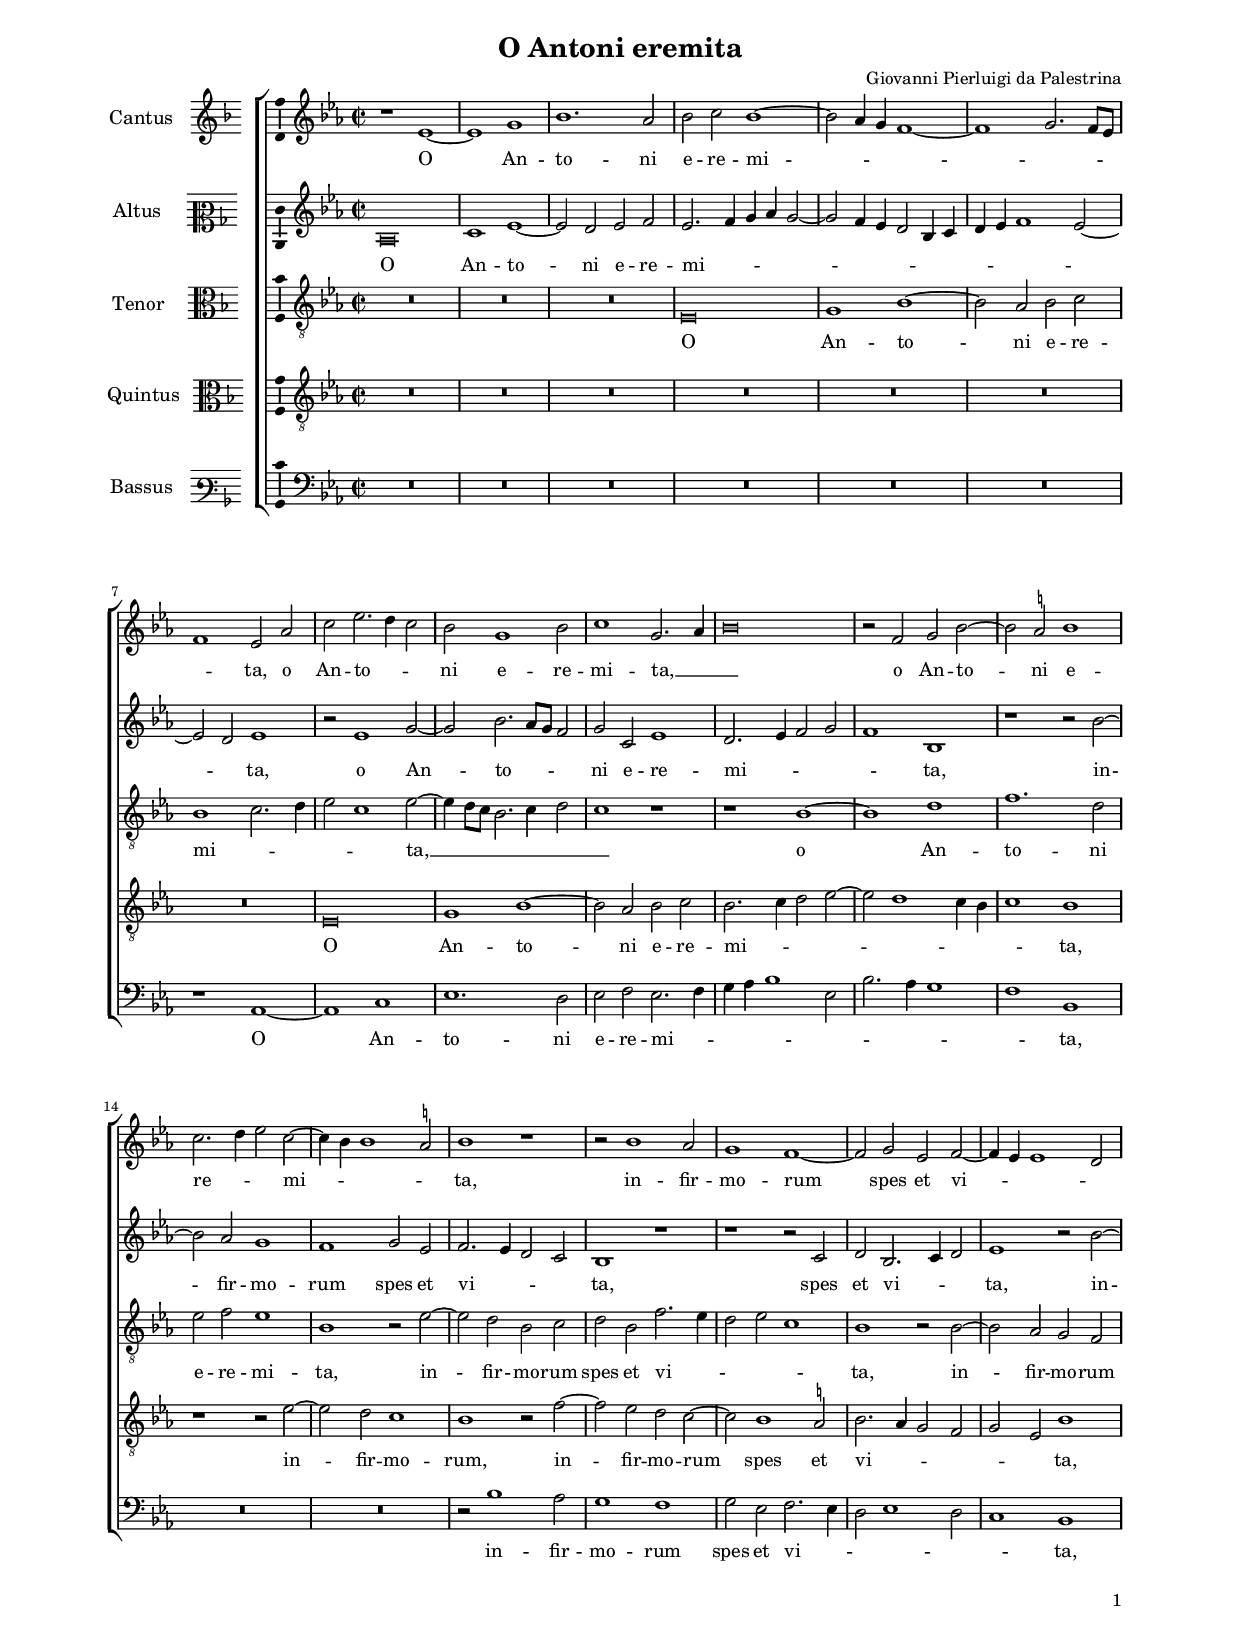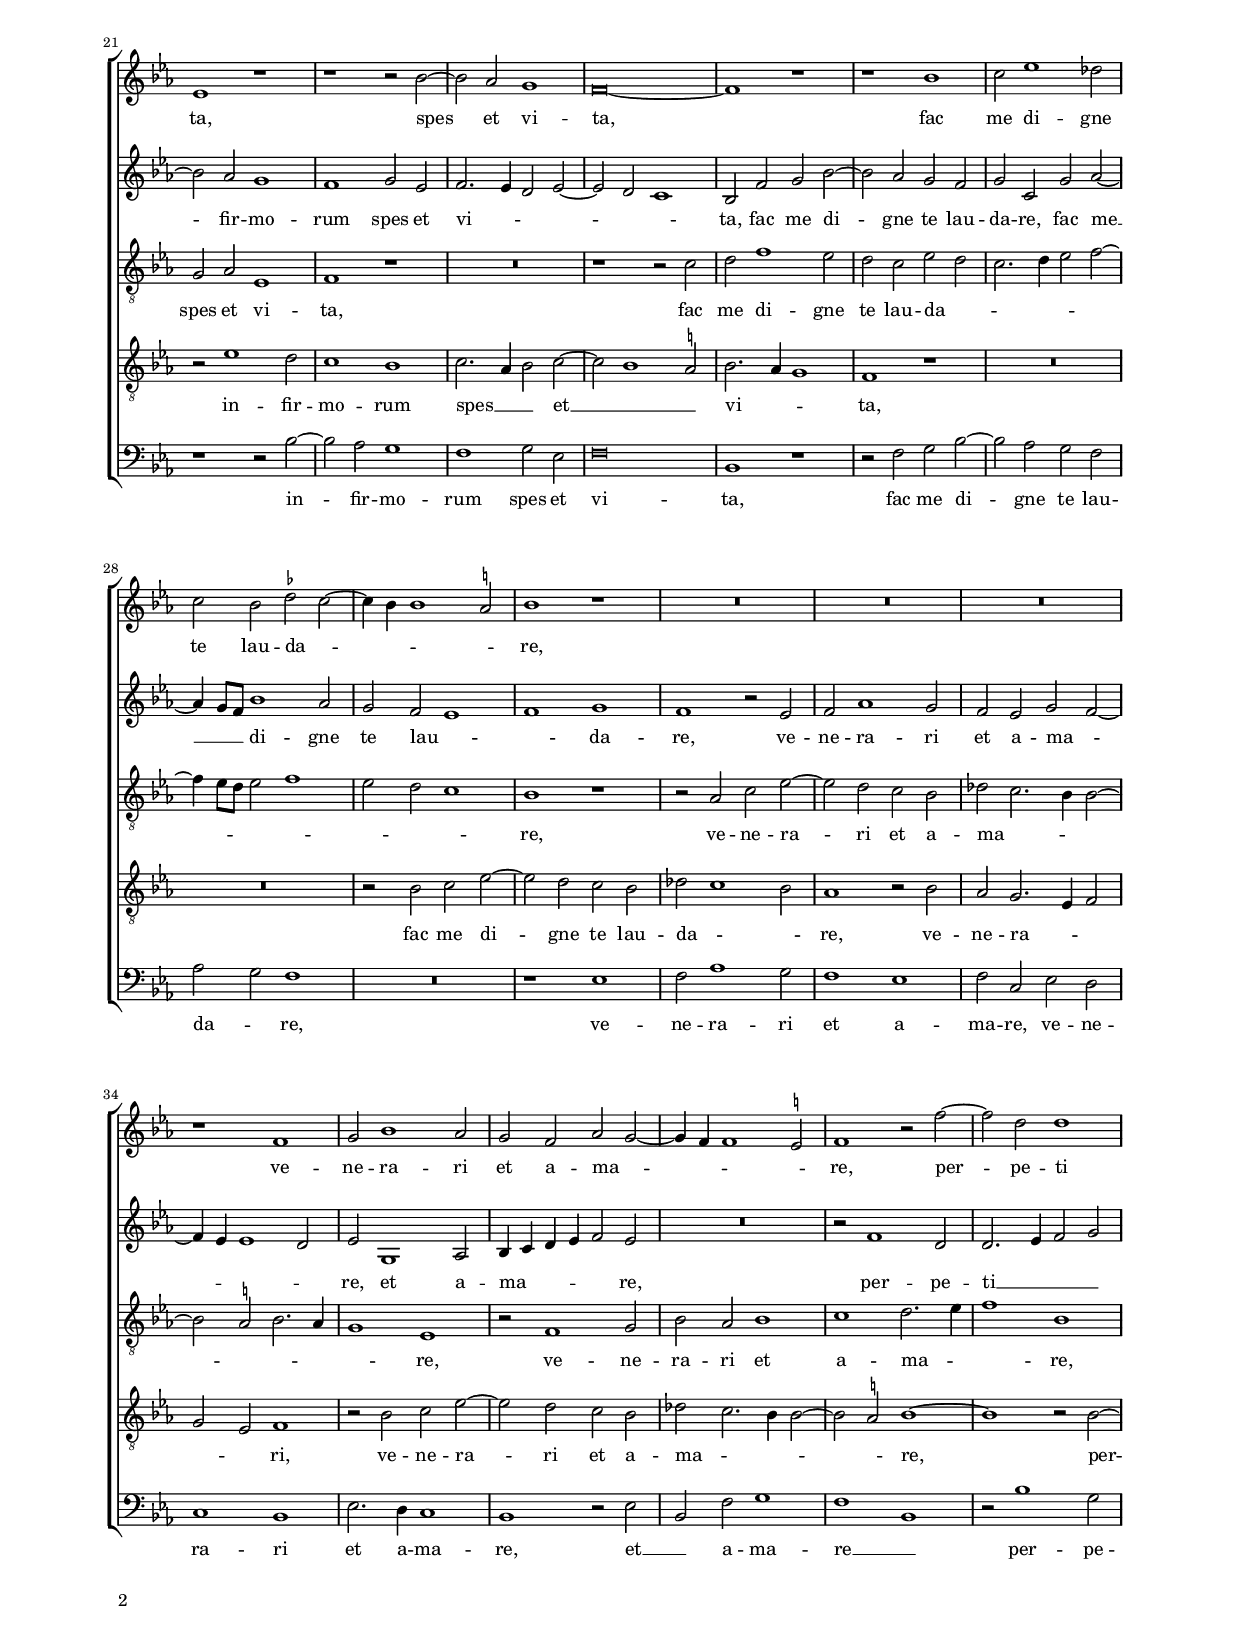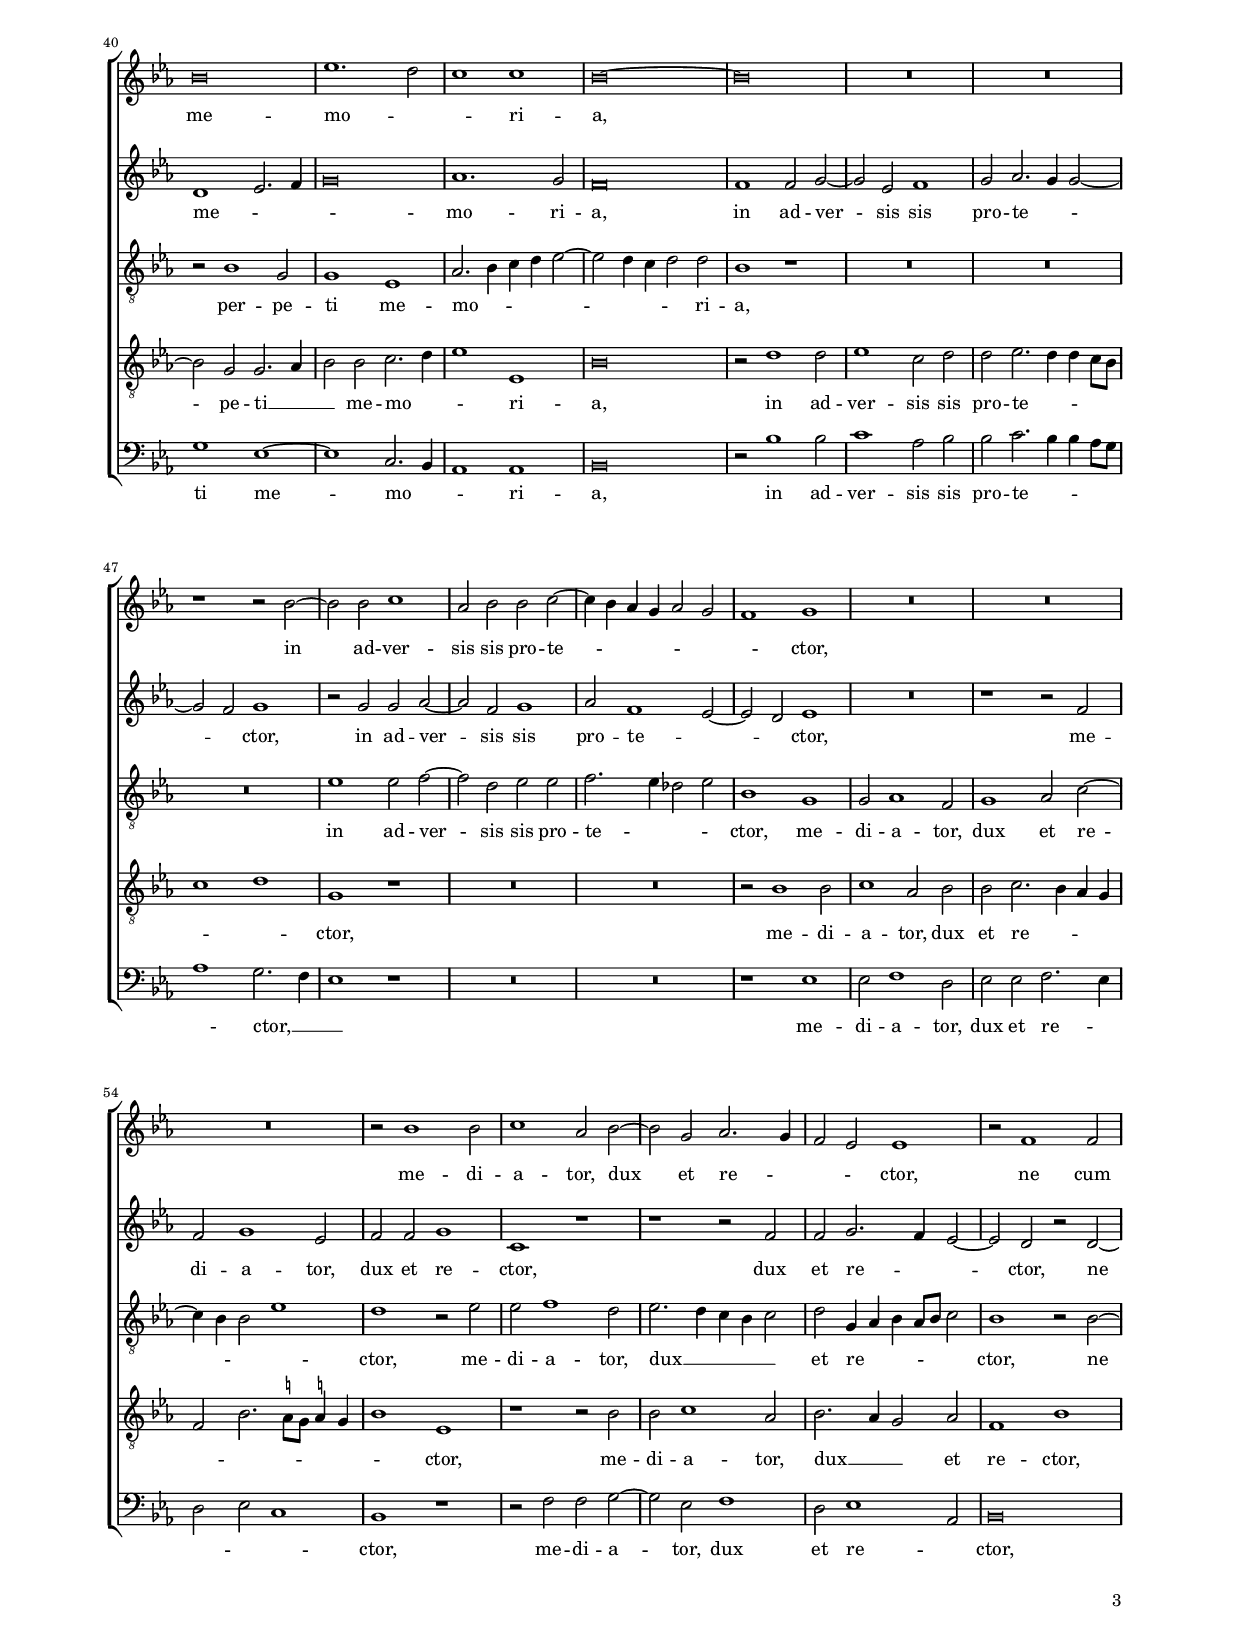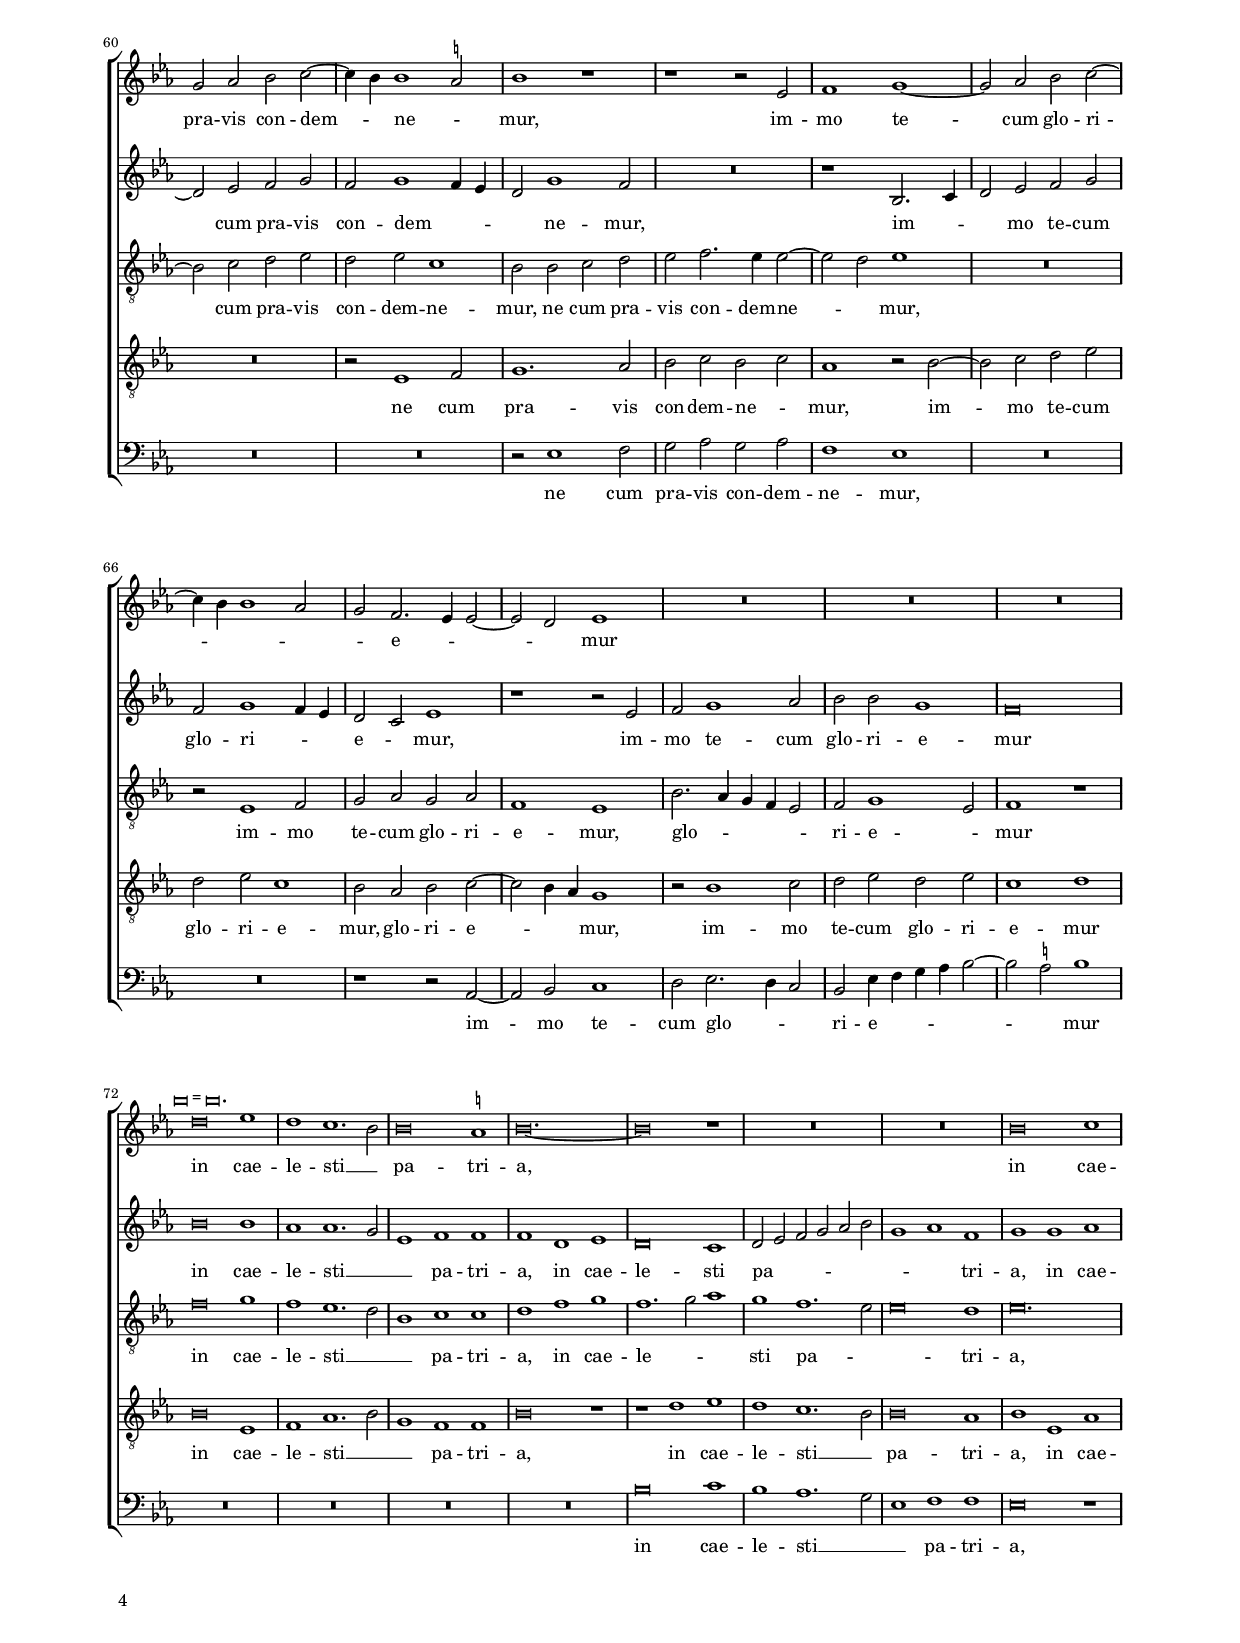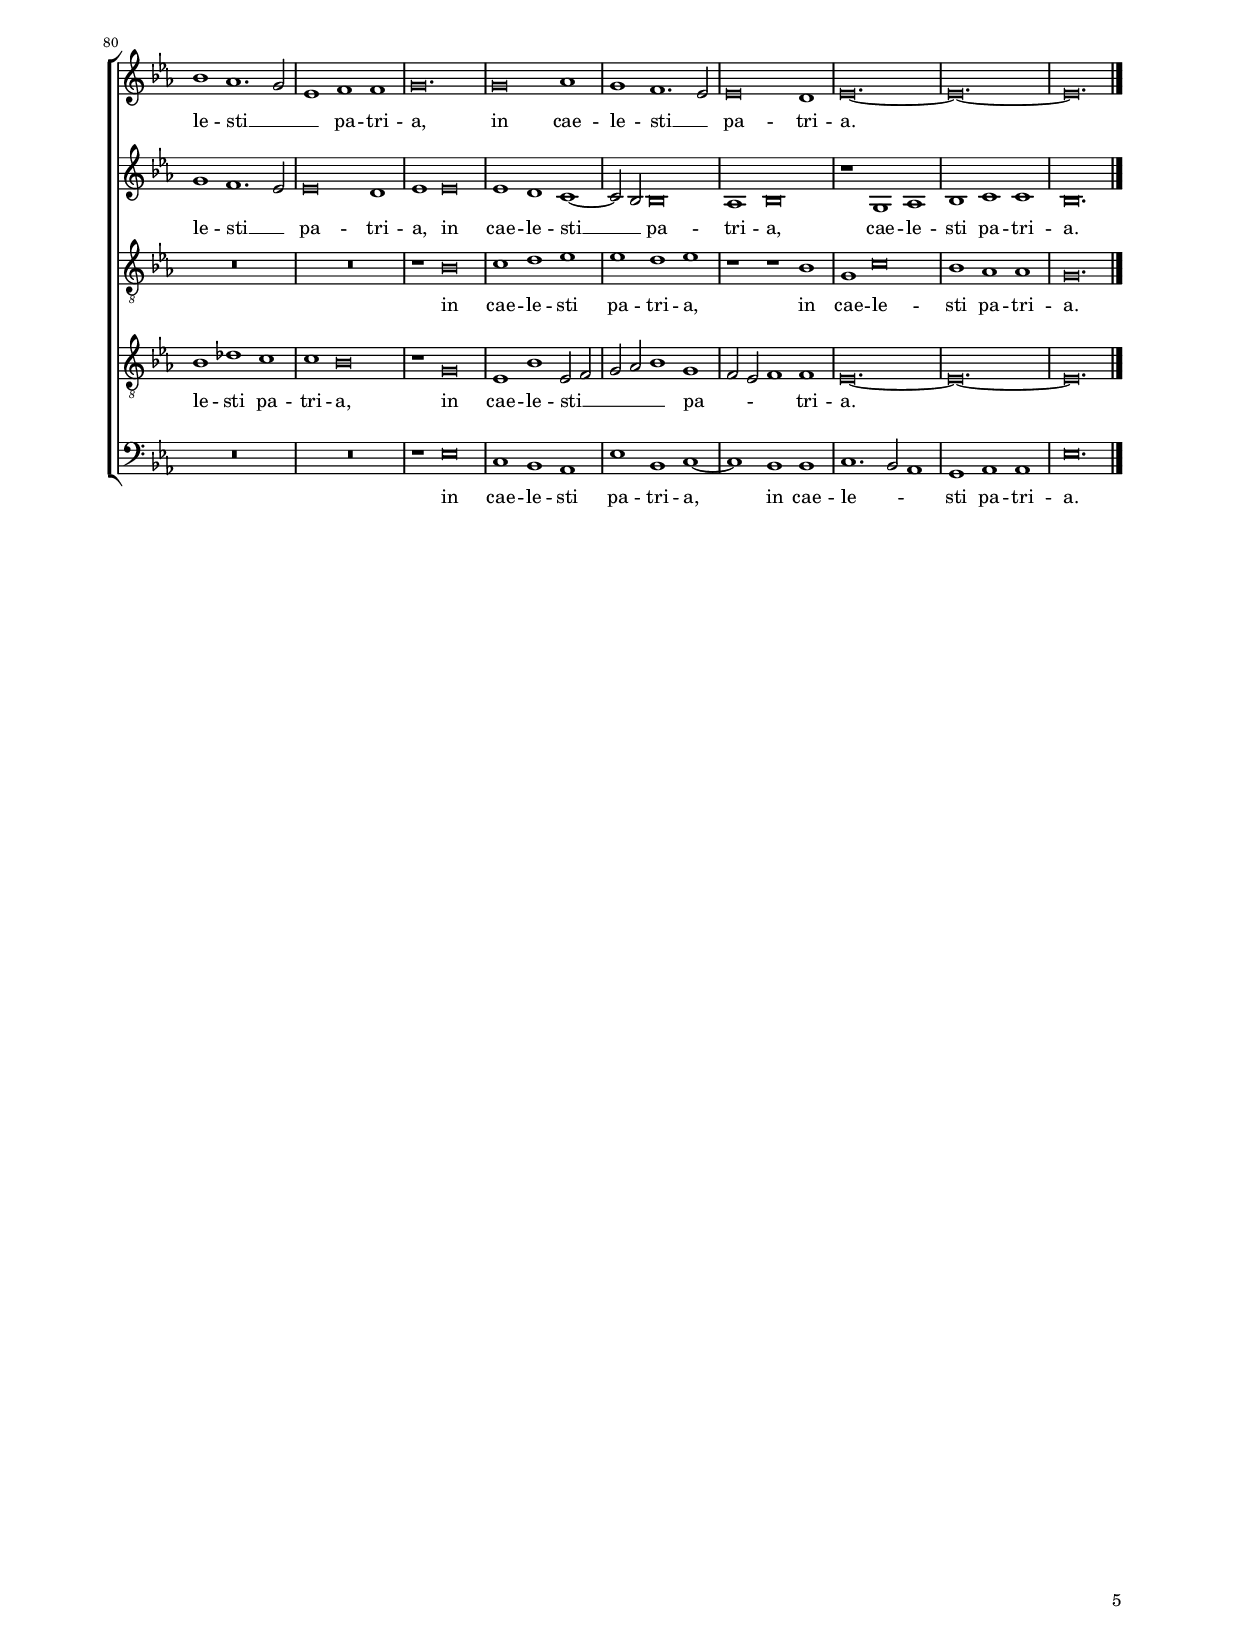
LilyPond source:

\header
{
  title="O Antoni eremita"
  composer="Giovanni Pierluigi da Palestrina"
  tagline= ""
}

\version "2.20.0"
\include "deutsch.ly"
#(set-global-staff-size 15)
% #(set-default-paper-size "letter")
#(ly:set-option 'point-and-click #f)


\paper
	{
	top-margin = 1.8 \cm
	bottom-margin = 1.2 \cm
	left-margin = 2 \cm
	right-margin = 2 \cm
	ragged-bottom = ##f
	ragged-last-bottom = ##t
	print-page-number = ##f
	system-system-spacing = #'((basic-distance . 18) (minimum-distance . 14) (padding . 8) (strechability . 150))
    oddFooterMarkup=\markup   \fill-line { "" \fromproperty #'page:page-number-string }
    evenFooterMarkup=\markup  \fill-line { \fromproperty #'page:page-number-string "" }
    last-bottom-spacing = #'((basic-distance . 12) (minimum-distance . 7) (padding . 4))
%	systems-per-page = 3
%   page-count = 4
%	min-systems-per-page = 3
	markup-system-spacing = #'(basic-distance . 12 )
%	print-all-headers = ##t
%	print-first-page-number = ##t
%	first-page-number = 1
	}

timeGlyphPhi =
#(ly:make-stencil
  `(path 0.001
    `(moveto  -1.06 0.0
      curveto -1.06 -0.60 -0.60 -1.06  0.00 -1.06
      curveto  0.60 -1.06  1.06 -0.60  1.06  0.00
      curveto  1.06  0.60  0.60  1.06  0.00  1.06
      curveto -0.60  1.06 -1.06  0.60 -1.06  0.00
      lineto  -0.50  0.00
      lineto  -0.50  0.34
      curveto -0.50  0.64 -0.30  0.94  0.00  0.94
      curveto  0.30  0.94  0.50  0.64  0.50  0.34
      lineto   0.50 -0.34
      curveto  0.50 -0.64  0.34 -0.94  0.00 -0.94
      curveto -0.30 -0.94 -0.50 -0.64 -0.50 -0.34
      lineto  -0.50  0.00
      moveto  -0.05  1.40
      curveto -0.08  1.40 -0.10  1.38 -0.10  1.35
      lineto  -0.10 -1.35
      curveto -0.10 -1.38 -0.08 -1.40 -0.05 -1.40
      lineto   0.05 -1.40
      curveto  0.08 -1.40  0.10 -1.38  0.10 -1.35
      lineto   0.10  1.35
      curveto  0.10  1.38  0.08  1.40  0.05  1.40
      closepath)
     'round
     'round
     #t)
   (cons -1.06 1.06)
   (cons -1 1))

threeTwo = \markup {
  \override #'(baseline-skip . 2)
  \number \vcenter \column {"3" "2"}
}

stencilPhiThreeTwo =
#(lambda (grob)
  (let ((sz (ly:grob-property grob 'font-size 0.0)))
       (set! (ly:grob-property grob 'stencil)
             (ly:stencil-combine-at-edge
               (ly:stencil-scale timeGlyphPhi 1 1)
               X
               RIGHT
               (grob-interpret-markup grob threeTwo )
               0.7 ))))

PhiThreeTwo = {
  \newSpacingSection
  \override Score.SpacingSpanner.common-shortest-duration = #(ly:make-moment 1 2)
  \once \override Staff.TimeSignature.stencil = #stencilPhiThreeTwo
  \time 3/1
}
 


global = {
	\key f \major
	\time 2/2 \set Score.measureLength = #(ly:make-moment 2/1)
    \set Score.tempoHideNote = ##t
    \tempo 2 = 90
    \skip 1*2*71
    \mark \markup { \fontsize #-3 \override #'(style . baroque) { \note  #"breve" #1 = \note #"breve." #1 } }
	\PhiThreeTwo
    \tempo 2 = 135
    \skip 1*3*17 \bar "|."
	}

	ficta = { \once \set suggestAccidentals = ##t }

	forget = #(define-music-function (music) (ly:music?) #{
		\accidentalStyle forget
		$music
		\accidentalStyle default
		#})

	m = \melisma
	me = \melismaEnd



incipitcantus = \markup { \score {
	{
	\set Staff.instrumentName = \markup { \fontsize #1 "Cantus" }
	\key f \major
	\clef violin
	s4 \bar ""
	}
	\layout  {
	raggedright = ##t
	indent = 1.6 \cm
	line-width = 2.2\cm
	\context { \Staff \remove Time_signature_engraver }
	\override Staff.Clef.Y-extent = #'(0 . 0)
	}} \hspace #1 }

      
incipitaltus = \markup { \score {
	{
	\set Staff.instrumentName = \markup { \fontsize #1 "Altus" }
	\key f \major
	\clef mezzosoprano
	s4 \bar ""
	}
	\layout  {
	raggedright = ##t
	indent = 1.6 \cm
	line-width = 2.2\cm
	\context { \Staff \remove Time_signature_engraver }
	\override Staff.Clef.Y-extent = #'(0 . 0)
	}} \hspace #1 }


incipittenor = \markup { \score {
	{
	\set Staff.instrumentName = \markup { \fontsize #1 "Tenor" }
	\key f \major
	\clef alto
	s4 \bar ""
	}
	\layout  {
	raggedright = ##t
	indent = 1.6 \cm
	line-width = 2.2\cm
	\context { \Staff \remove Time_signature_engraver }
	\override Staff.Clef.Y-extent = #'(0 . 0)
	}} \hspace #1 }
      
      
incipitquintus = \markup { \score {
	{
	\set Staff.instrumentName = \markup { \fontsize #1 "Quintus" }
	\key f \major
	\clef alto
	s4 \bar ""
	}
	\layout  {
	raggedright = ##t
	indent = 1.6 \cm
	line-width = 2.2\cm
	\context { \Staff \remove Time_signature_engraver }
	\override Staff.Clef.Y-extent = #'(0 . 0)
	}} \hspace #1 }
      
      
incipitbassus = \markup { \score {
	{
	\set Staff.instrumentName = \markup { \fontsize #1 "Bassus" }
	\key f \major
	\clef varbaritone
	s4 \bar ""
	}
	\layout  {
	raggedright = ##t
	indent = 1.6 \cm
	line-width = 2.2\cm
	\context { \Staff \remove Time_signature_engraver }
	\override Staff.Clef.Y-extent = #'(0 . 0)
	}} \hspace #1 }


cantus =  \relative c''
	{
	r1 f,~
	f1 a
	c1. b2 \noBreak
	c2 d c1~
%5
	c2 b4 a g1~ |
	g1 a2. g8 f \break \noPageBreak
	g1 f2 b
	d2 f2. e4 d2
	c2 a1 c2 \noBreak
%10
	d1 a2. b4 | \noBreak
	c\breve
	r2 g a c~
	c2 \ficta h c1 \break \noPageBreak
	d2. e4 f2 d~
%15
	d4 c c1 \ficta h2 |
	c1 r1 \noBreak
	r2 c1 b2 \noBreak
	a1 g~
	g2 a f g~
%20
	g4 f4 f1 e2 | \pageBreak
	f1 r
	r1 r2 c'~
	c2 b a1
	g\breve~
%25
	g1 r |
	r1 c
	d2 f1 es2 \break \noPageBreak
	d2 c \ficta es2 d~
	d4 c4 c1 \ficta h2
%30
	c1 r |
	R\breve
	R\breve
	R\breve \break \noPageBreak
	r1 g
%35
	a2 c1 b2 |
	a2 g b a~
	a4 g g1 \ficta fis2
	g1 r2 g'~
	g2 e e1 \pageBreak
%40
	c\breve |
	f1. e2
	d1 d
	c\breve~
	c\breve
%45
	R\breve |
	R\breve \break \noPageBreak
	r1 r2 c~
	c2 c d1
	b2 c c d~
%50
	d4 c b a b2 a |
	g1 a
	R\breve
	R\breve \break \noPageBreak
	R\breve
%55
	r2 c1 c2 |
	d1 b2 c~
	c2 a b2. a4
	g2 f f1
	r2 g1 g2 \pageBreak
%60
	a2 b c d~ |
	d4 c c1 \ficta h2
	c1 r
	r1 r2 f,
	g1 a~
%65
	a2 b c d~ | \break \noPageBreak
	d4 c c1 b2
	a2 g2. f4 f2~
	f2 e f1
	R\breve
%70
	R\breve |
	R\breve \break \noPageBreak
% Triple time
	e'\breve f1
	e1 d1. c2
	c\breve \ficta h1
%75
	c\breve.~ |
	c\breve r1
	R\breve.
	R\breve.
	c\breve d1 \pageBreak
%80
	c1 b1. a2 |
	f1 g g
	a\breve.
	a\breve b1
	a1 g1. f2
%85
	f\breve e1 |
	f\breve.~
	f\breve.~
	f\breve. |
	}


altus =  \relative c'
        {
	b\breve
	d1 f~
	f2 e f g
	f2. g4 a b a2~
%5
	a2 g4 f e2 c4 d |
	e4 f g1 f2~
	f2 e f1
	r2 f1 a2~
	a2 c2. b8 a g2
%10
	a2 d, f1 |
	e2. f4 g2 a
	g1 c,
	r1 r2 c'~
	c2 b a1
%15
	g1 a2 f |
	g2. f4 e2 d
	c1 r
	r1 r2 d
	e2 c2. d4 e2
%20
	f1 r2 c'~ |
	c2 b a1
	g1 a2 f
	g2. f4 e2 f~
	f2 e d1
%25
	c2 g' a c~ |
	c2 b a g
	a2 d, a' b~
	b4 a8 g c1 b2
	a2 g f1
%30
	g1 a |
	g1 r2 f
	g2 b1 a2
	g2 f a g~
	g4 f f1 e2
%35
	f2 a,1 b2 |
	c4 d e f g2 f
	R\breve
	r2 g1 e2
	e2. f4 g2 a
%40
	e1 f2. g4 |
	a\breve
	b1. a2
	g\breve
	g1 g2 a~
%45
	a2 f g1 |
	a2 b2. a4 a2~
	a2 g a1
	r2 a a b~
	b2 g a1
%50
	b2 g1 f2~ |
	f2 e f1
	R\breve
	r1 r2 g
	g2 a1 f2
%55
	g2 g a1 |
	d,1 r
	r1 r2 g
	g2 a2. g4 f2~
	f2 e r e~
%60
	e2 f g a |
	g2 a1 g4 f
	e2 a1 g2
	R\breve
	r1 c,2. d4
%65
	e2 f g a |
	g2 a1 g4 f
	e2 d f1
	r1 r2 f
	g2 a1 b2
%70
	c2 c a1 |
	g\breve
% Triple time
	c\breve c1
	b1 b1. a2
	f1 g g
%75
	g1 e f |
	e\breve d1
	e2 f g a b c
	a1 b g
	a1 a b
%80
	a1 g1. f2 |
	f\breve e1
	f1 f\breve
	f1 e d~
	d2 c c\breve
%85
	b1 c\breve |
	r1 a b
	c1 d d
	c\breve. |
	}


tenor =  \relative c'
	{
	R\breve
	R\breve
	R\breve
	f,\breve
%5
	a1 c~ |
	c2 b c d
	c1 d2. e4
	f2 d1 f2~
	f4 e8 d c2. d4 e2
%10
	d1 r |
	r1 c~
	c1 e
	g1. e2
	f2 g f1
%15
	c1 r2 f~ |
	f2 e c d
	e2 c g'2. f4
	e2 f d1
	c1 r2 c~
%20
	c2 b a g |
	a2 b f1
	g1 r
	R\breve
	r1 r2 d'
%25
	e2 g1 f2 |
	e2 d f e
	d2. e4 f2 g~
	g4 f8 e f2 g1
	f2 e d1
%30
	c1 r |
	r2 b d f~
	f2 e d c
	es2 d2. c4 c2~
	c2 \ficta h c2. \forget b4
%35
	a1 f |
	r2 g1 a2
	c2 b c1
	d1 e2. f4
	g1 c,
%40
	r2 c1 a2 |
	a1 f
	b2. c4 d e f2~
	f2 e4 d e2 e
	c1 r
%45
	R\breve |
	R\breve
	R\breve
	f1 f2 g~
	g2 e f f
%50
	g2. f4 es2 f |
	c1 a
	a2 b1 g2
	a1 b2 d~
	d4 c c2 f1
%55
	e1 r2 f |
	f2 g1 e2
	f2. e4 d c d2
	e2 a,4 b c b8 c d2
	c1 r2 c~
%60
	c2 d e f |
	e2 f d1
	c2 c d e
	f2 g2. f4 f2~
	f2 e f1
%65
	R\breve |
	r2 f,1 g2
	a2 b a b
	g1 f
	c'2. b4 a g f2
%70
	g2 a1 f2 |
	g1 r
% Triple time
	g'\breve a1
	g1 f1. e2
	c1 d d
%75
	e1 g a |
	g1. a2 b1
	a1 g1. f2
	f\breve e1
	f\breve.
%80
	R\breve. |
	R\breve.
	r1 c\breve
	d1 e f
	f1 e f
%85
	r1 r c |
	a1 d\breve
	c1 b b
	a\breve. |
	}


quintus  =  \relative c'
	{
	R\breve
	R\breve
	R\breve
	R\breve
%5
	R\breve |
	R\breve
	R\breve
	f,\breve
	a1 c~
%10
	c2 b c d |
	c2. d4 e2 f~
	f2 e1 d4 c
	d1 c
	r1 r2 f~
%15
	f2 e d1 |
	c1 r2 g'~
	g2 f e d~
	d2 c1 \ficta h2
	c2. b4 a2 g
%20
	a2 f c'1 |
	r2 f1 e2
	d1 c
	d2. b4 c2 d~
	d2 c1 \ficta h2
%25
	c2. b4 a1 |
	g1 r
	R\breve
	R\breve
	r2 c d f~
%30
	f2 e d c |
	es2 d1 c2
	b1 r2 c
	b2 a2. f4 g2
	a2 f g1
%35
	r2 c d f~ |
	f2 e d c
	es2 d2. c4 c2~
	c2 \ficta h c1~
	c1 r2 c~
%40
	c2 a a2. b4 |
	c2 c d2. e4
	f1 f,
	c'\breve
	r2 e1 e2
%45
	f1 d2 e |
	e2 f2. e4 e d8 c
	d1 e
	a,1 r
	R\breve
%50
	R\breve |
	r2 c1 c2
	d1 b2 c
	c2 d2. c4 b a
	g2 c2. \stemDown \ficta h8 a \stemNeutral \ficta h!4 a
%55
	c1 f, |
	r1 r2 c'
	c2 d1 b2
	c2. b4 a2 b
	g1 c
%60
	R\breve |
	r2 f,1 g2
	a1. b2
	c2 d c d
	b1 r2 c~
%65
	c2 d e f |
	e2 f d1
	c2 b c d~
	d2 c4 b a1
	r2 c1 d2
%70
	e2 f e f |
	d1 e
        % Triple time
	c\breve f,1
	g1 b1. c2
	a1 g g
%75
	c\breve r1 |
	r1 e f
	e1 d1. c2
	c\breve b1
	c1 f, b
%80
	c1 es d |
	d1 c\breve
	r1 a\breve
	f1 c' f,2 g
	a2 b c1 a
%85
	g2 f g1 g |
	f\breve.~
	f\breve.~
	f\breve. |
	}


bassus  =  \relative c
	{
	R\breve
	R\breve
	R\breve
	R\breve
%5
	R\breve |
	R\breve
	r1 b~
	b1 d
	f1. e2
%10
	f2 g f2. g4 |
	a4 b c1 f,2
	c'2. b4 a1
	g1 c,
	R\breve
%15
	R\breve |
	r2 c'1 b2
	a1 g
	a2 f g2. f4
	e2 f1 e2
%20
	d1 c |
	r1 r2 c'~
	c2 b a1
	g1 a2 f
	g\breve
%25
	c,1 r |
	r2 g' a c~
	c2 b a g
	b2 a g1
	R\breve
%30
	r1 f |
	g2 b1 a2
	g1 f
	g2 d f e
	d1 c
%35
	f2. e4 d1 |
	c1 r2 f
	c2 g' a1
	g1 c,
	r2 c'1 a2
%40
	a1 f~ |
	f1 d2. c4
	b1 b
	c\breve
	r2 c'1 c2
%45
	d1 b2 c |
	c2 d2. c4 c b8 a
	b1 a2. g4
	f1 r
	R\breve
%50
	R\breve |
	r1 f
	f2 g1 e2
	f2 f g2. f4
	e2 f d1
%55
	c1 r |
	r2 g' g a~
	a2 f g1
	e2 f1 b,2
	c\breve
%60
	R\breve |
	R\breve
	r2 f1 g2
	a2 b a b
	g1 f
%65
	R\breve |
	R\breve
	r1 r2 b,~
	b2 c d1
	e2 f2. e4 d2
%70
	c2 f4 g a b c2~ |
	c2 \ficta h c1
% Triple time
	R\breve.
	R\breve.
	R\breve.
%75
	R\breve. |
	c\breve d1
	c1 b1. a2
	f1 g g
	f\breve r1
%80
	R\breve. |
	R\breve.
	r1 f\breve
	d1 c b
	f'1 c d~
%85
	d1 c c |
	d1. c2 b1
	a1 b b
	f'\breve. |
	}


lyricscantus = \lyricmode {
	O An -- to -- ni e -- re -- mi -- _ _ _ _ _ _ _ ta,
        o An -- to -- _ _ ni e -- re -- mi -- ta, __ _ _
        o An -- to -- ni e -- re -- _ _ mi -- _ _ _ ta,
        in -- fir -- mo -- rum spes et vi -- _ _ _ ta,
        spes et vi -- ta,
        fac me di -- gne te lau -- da -- _ _ _ _ re,
        ve -- ne -- ra -- ri et a -- ma -- _ _ _ _ re,
        per -- pe -- ti me -- mo -- _ _ ri -- a,
        in ad -- ver -- sis sis pro -- te -- _ _ _ _ _ _ ctor,
        me -- di -- a -- tor, dux et re -- _ _ _ ctor,
        ne cum pra -- vis con -- dem -- _ ne -- _ mur,
        im -- mo te -- cum glo -- ri -- _ _ _ _ e -- _ _ _ mur
        in cae -- le -- sti __ _ pa -- tri -- a,
        in cae -- le -- sti __ _ _ pa -- tri -- a,
        in cae -- le -- sti __ _ pa -- tri -- a.
	}


lyricsaltus = \lyricmode {
        O An -- to -- ni e -- re -- mi -- _ _ _ _ _ _ _ _ _ _ _ _ _ _ ta,
        o An -- to -- _ _ _ ni e -- re -- mi -- _ _ _ _ ta,
        in -- fir -- mo -- rum spes et vi -- _ _ _ ta,
        spes et vi -- _ _ ta,
        in -- fir -- mo -- rum spes et vi -- _ _ _ _ _ ta,
        fac me di -- gne te lau -- da -- re,
        fac me __ _ _ di -- gne te lau -- _ _ da -- re,
        ve -- ne -- ra -- ri et a -- ma -- _ _ _ _ re,
        et a -- ma -- _ _ _ _  re,
        per -- pe -- ti __ _ _ _ me -- _ _ _ mo -- ri -- a,
        in ad -- ver -- sis sis pro -- te -- _ _ _ ctor,
        in ad -- ver -- sis sis pro -- te -- _ _ ctor,
        me -- di -- a -- tor, dux et re -- ctor,
        dux et re -- _ _ ctor,
        ne cum pra -- vis con -- dem -- _ _ _ ne -- mur,
        im -- _ _ mo te -- cum glo -- ri -- _ _ e -- _ mur,
        im -- mo te -- cum glo -- ri -- e -- mur
        in cae -- le -- sti __ _ _ pa -- tri -- a,
        in cae -- le -- sti pa -- _ _ _ _ _ _ _ tri -- a,
        in cae -- le -- sti __ _ pa -- tri -- a,
        in cae -- le -- sti __ _ pa -- tri -- a,
        cae -- le -- sti pa -- tri -- a.
	}


lyricstenor = \lyricmode {
	O An -- to -- ni e -- re -- mi -- _ _ _ _ ta, __ _ _ _ _ _ _
        o An -- to -- ni e -- re -- mi -- ta,
        in -- fir -- mo -- rum spes et vi -- _ _ _ _ ta,
        in -- fir -- mo -- rum spes et vi -- ta,
        fac me di -- gne te lau -- da -- _ _ _ _ _ _ _ _ _ _ _ _ re,
        ve -- ne -- ra -- ri et a -- ma -- _ _ _ _ _ _ _ re,
        ve -- ne -- ra -- ri et a -- ma -- _ _ re,
        per -- pe -- ti me -- mo -- _ _ _ _ _ _ _ ri -- a,
        in ad -- ver -- sis sis pro -- te -- _ _ _ ctor,
        me -- di -- a -- tor, dux et re -- _ _ _ ctor,
        me -- di -- a -- tor, dux __ _ _ _ _ et re -- _ _ _ _ _ ctor,
        ne cum pra -- vis con -- dem -- ne -- mur,
        ne cum pra -- vis con -- dem -- ne -- _ mur,
        im -- mo te -- cum glo -- ri -- e -- mur,
        glo -- _ _ _ _ ri -- e -- _ mur
        in cae -- le -- sti __ _ _ pa -- tri -- a,
        in cae -- le -- _ _ sti pa -- _ _ tri -- a,
        in cae -- le -- sti pa -- tri -- a,
        in cae -- le -- sti pa -- tri -- a.
	}


lyricsquintus = \lyricmode {
	O An -- to -- ni e -- re -- mi -- _ _ _ _ _ _ _ ta,
        in -- fir -- mo -- rum,
        in -- fir -- mo -- rum spes et vi -- _ _ _ _ _ ta,
        in -- fir -- mo -- rum spes __ _ _ et __ _ _ vi -- _ _ ta,
        fac me di -- gne te lau -- da -- _ _ re,
        ve -- ne -- ra -- _ _ _ _ ri,
        ve -- ne -- ra -- ri et a -- ma -- _ _ _ _ re,
        per -- pe -- ti __ _ _ me -- mo -- _ _ ri -- a,
        in ad -- ver -- sis sis pro -- te -- _ _ _ _ _ _ ctor,
        me -- di -- a -- tor, dux et re -- _ _ _ _ _ _ _ _ _ _ ctor,
        me -- di -- a -- tor, dux __ _ _ et re -- ctor,
        ne cum pra -- vis con -- dem -- ne -- _ mur,
        im -- mo te -- cum glo -- ri -- e -- mur,
        glo -- ri -- e -- _ _ mur,
        im -- mo te -- cum glo -- ri -- e -- mur
        in cae -- le -- sti __ _ _ pa -- tri -- a,
        in cae -- le -- sti __ _ pa -- tri -- a,
        in cae -- le -- sti pa -- tri -- a,
        in cae -- le -- sti __ _ _ _ _ pa -- _ _ _ tri -- a.
	}


lyricsbassus = \lyricmode {
	O An -- to -- ni e -- re -- mi -- _ _ _ _ _ _ _ _ _ ta,
        in -- fir -- mo -- rum spes et vi -- _ _ _ _ _ ta,
        in -- fir -- mo -- rum spes et vi -- ta,
        fac me di -- gne te lau -- da -- _ re,
        ve -- ne -- ra -- ri et a -- ma -- re,
        ve -- ne -- ra -- ri et a -- ma -- re,
        et __ _ a -- ma -- re __ _
        per -- pe -- ti me -- mo -- _ _ ri -- a,
        in ad -- ver -- sis sis pro -- te -- _ _ _ _ _ ctor, __ _ _
        me -- di -- a -- tor, dux et re -- _ _ _ _ ctor,
        me -- di -- a -- tor, dux et re -- _ ctor,
        ne cum pra -- vis con -- dem -- ne -- mur,
        im -- mo te -- cum glo -- _ _ ri -- e -- _ _ _ _ _ mur
        in cae -- le -- sti __ _ _ pa -- tri -- a,
        in cae -- le -- sti pa -- tri -- a,
        in cae -- le -- _ _ sti pa -- tri -- a.
	}


\score
{  
   \transpose f es {
	\new ChoirStaff \with { \override StaffGrouper.staff-staff-spacing.basic-distance = #12 }
	<<

	\new Staff << \global
	\new Voice="v1" {
		\set Staff.instrumentName=\incipitcantus
%		\set Staff.instrumentName= "S"
		\set Staff.midiInstrument = "reed organ"
		\clef violin
		\cantus }
	\new Lyrics \lyricsto "v1" {\lyricscantus }
	>>


	\new Staff << \global
	\new Voice="v2" {
		\set Staff.instrumentName=\incipitaltus
%		\set Staff.instrumentName= "A"
		\set Staff.midiInstrument = "reed organ"
		\clef violin 
		\altus}
	\new Lyrics \lyricsto "v2" {\lyricsaltus }
	>>


	\new Staff << \global
	\new Voice="v3" {
		\set Staff.instrumentName=\incipittenor
%		\set Staff.instrumentName= "T"
		\set Staff.midiInstrument = "reed organ"
		\clef "G_8"
		\tenor }
	\new Lyrics \lyricsto "v3" {\lyricstenor }
	>>


	\new Staff << \global
	\new Voice="v5" {
		\set Staff.instrumentName=\incipitquintus
%		\set Staff.instrumentName= "Q"
		\set Staff.midiInstrument = "reed organ"
		\clef "G_8"
		\quintus}
	\new Lyrics \lyricsto "v5" {\lyricsquintus }
	>>


	\new Staff << \global
	\new Voice="v4" {
		\set Staff.instrumentName=\incipitbassus
%		\set Staff.instrumentName= "B"
		\set Staff.midiInstrument = "reed organ"
		\clef bass 
		\bassus }
	\new Lyrics \lyricsto "v4" {\lyricsbassus}
	>>

	>>
	} % transpose

	\layout
	{
	indent = 2.5\cm
	\context { \Lyrics \override VerticalAxisGroup.nonstaff-relatedstaff-spacing.padding = #1.4 }
%	\context { \Lyrics \override LyricText.font-size = #1 }
	\context { \Staff \override TimeSignature.break-visibility = #end-of-line-invisible }
    \context { \Staff \consists "Ambitus_engraver" }
	\context { \Score \override BarNumber.padding = #2 }
	\context { \Voice \override NoteHead.style = #'baroque }
	}

\midi
	{
	}

}


% EOF
